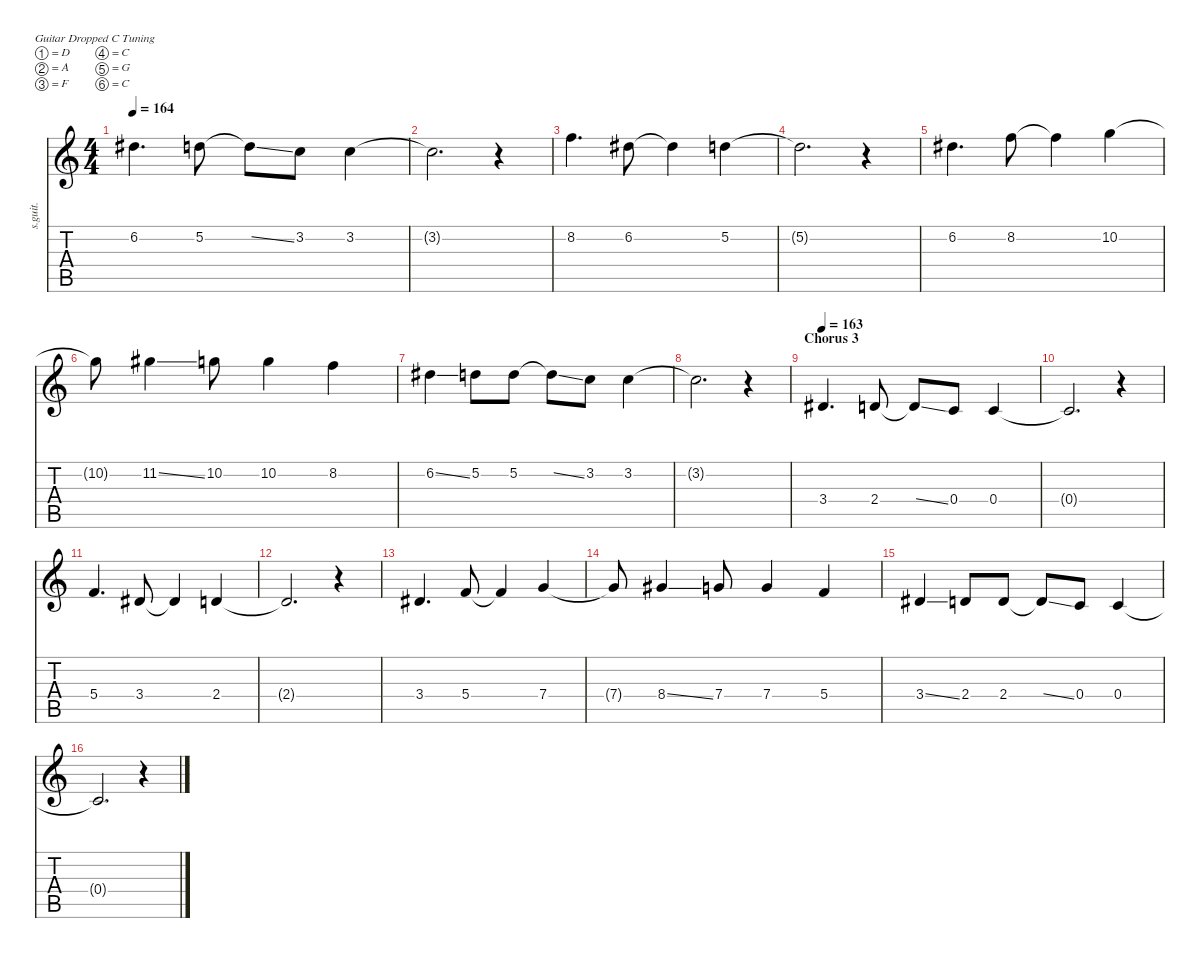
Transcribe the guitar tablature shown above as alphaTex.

\defaultSystemsLayout 4
\hideDynamics
\bracketExtendMode nobrackets
\track ("Serj & Daron | Vocals" "s.guit.") {instrument oboe}
\staff {score tabs}
\tuning (D4 A3 F3 C3 G2 C2)
\displaytranspose 12
\ts (4 4)
\tempo 164
\clef g2
\ks c
6.2{acc #}.4{d lyrics (0 "") lyrics (1 "") lyrics (2 "") lyrics (3 "") lyrics (4 "") dy f} 5.2.8{lyrics (0 "") lyrics (1 "") lyrics (2 "") lyrics (3 "") lyrics (4 "")} 5.2{ss t}.8{lyrics (0 "") lyrics (1 "") lyrics (2 "") lyrics (3 "") lyrics (4 "")} 3.2.8{lyrics (0 "") lyrics (1 "") lyrics (2 "") lyrics (3 "") lyrics (4 "")} 3.2.4{lyrics (0 "") lyrics (1 "") lyrics (2 "") lyrics (3 "") lyrics (4 "")} |
3.2{t}.2{d lyrics (0 "") lyrics (1 "") lyrics (2 "") lyrics (3 "") lyrics (4 "")} r.4 |
8.2.4{d lyrics (0 "") lyrics (1 "") lyrics (2 "") lyrics (3 "") lyrics (4 "")} 6.2{acc #}.8{lyrics (0 "") lyrics (1 "") lyrics (2 "") lyrics (3 "") lyrics (4 "")} 6.2{t acc #}.4{lyrics (0 "") lyrics (1 "") lyrics (2 "") lyrics (3 "") lyrics (4 "")} 5.2.4{lyrics (0 "") lyrics (1 "") lyrics (2 "") lyrics (3 "") lyrics (4 "")} |
5.2{t}.2{d lyrics (0 "") lyrics (1 "") lyrics (2 "") lyrics (3 "") lyrics (4 "")} r.4 |
6.2{acc #}.4{d lyrics (0 "") lyrics (1 "") lyrics (2 "") lyrics (3 "") lyrics (4 "")} 8.2.8{lyrics (0 "") lyrics (1 "") lyrics (2 "") lyrics (3 "") lyrics (4 "")} 8.2{t}.4{lyrics (0 "") lyrics (1 "") lyrics (2 "") lyrics (3 "") lyrics (4 "")} 10.2.4{lyrics (0 "") lyrics (1 "") lyrics (2 "") lyrics (3 "") lyrics (4 "")} |
10.2{t}.8{lyrics (0 "") lyrics (1 "") lyrics (2 "") lyrics (3 "") lyrics (4 "")} 11.2{ss acc #}.4{lyrics (0 "") lyrics (1 "") lyrics (2 "") lyrics (3 "") lyrics (4 "")} 10.2.8{lyrics (0 "") lyrics (1 "") lyrics (2 "") lyrics (3 "") lyrics (4 "")} 10.2.4{lyrics (0 "") lyrics (1 "") lyrics (2 "") lyrics (3 "") lyrics (4 "")} 8.2.4{lyrics (0 "") lyrics (1 "") lyrics (2 "") lyrics (3 "") lyrics (4 "")} |
6.2{ss acc #}.4{lyrics (0 "") lyrics (1 "") lyrics (2 "") lyrics (3 "") lyrics (4 "")} 5.2.8{lyrics (0 "") lyrics (1 "") lyrics (2 "") lyrics (3 "") lyrics (4 "")} 5.2.8{lyrics (0 "") lyrics (1 "") lyrics (2 "") lyrics (3 "") lyrics (4 "")} 5.2{ss t}.8{lyrics (0 "") lyrics (1 "") lyrics (2 "") lyrics (3 "") lyrics (4 "")} 3.2.8{lyrics (0 "") lyrics (1 "") lyrics (2 "") lyrics (3 "") lyrics (4 "")} 3.2.4{lyrics (0 "") lyrics (1 "") lyrics (2 "") lyrics (3 "") lyrics (4 "")} |
3.2{t}.2{d lyrics (0 "") lyrics (1 "") lyrics (2 "") lyrics (3 "") lyrics (4 "")} r.4 |
\section ("" "Chorus 3")
\tempo 163
3.4{acc #}.4{d lyrics (0 "") lyrics (1 "") lyrics (2 "") lyrics (3 "") lyrics (4 "")} 2.4.8{lyrics (0 "") lyrics (1 "") lyrics (2 "") lyrics (3 "") lyrics (4 "")} 2.4{ss t}.8{lyrics (0 "") lyrics (1 "") lyrics (2 "") lyrics (3 "") lyrics (4 "")} 0.4.8{lyrics (0 "") lyrics (1 "") lyrics (2 "") lyrics (3 "") lyrics (4 "")} 0.4.4{lyrics (0 "") lyrics (1 "") lyrics (2 "") lyrics (3 "") lyrics (4 "")} |
0.4{t}.2{d lyrics (0 "") lyrics (1 "") lyrics (2 "") lyrics (3 "") lyrics (4 "")} r.4 |
5.4.4{d lyrics (0 "") lyrics (1 "") lyrics (2 "") lyrics (3 "") lyrics (4 "")} 3.4{acc #}.8{lyrics (0 "") lyrics (1 "") lyrics (2 "") lyrics (3 "") lyrics (4 "")} 3.4{t acc #}.4{lyrics (0 "") lyrics (1 "") lyrics (2 "") lyrics (3 "") lyrics (4 "")} 2.4.4{lyrics (0 "") lyrics (1 "") lyrics (2 "") lyrics (3 "") lyrics (4 "")} |
2.4{t}.2{d lyrics (0 "") lyrics (1 "") lyrics (2 "") lyrics (3 "") lyrics (4 "")} r.4 |
3.4{acc #}.4{d lyrics (0 "") lyrics (1 "") lyrics (2 "") lyrics (3 "") lyrics (4 "")} 5.4.8{lyrics (0 "") lyrics (1 "") lyrics (2 "") lyrics (3 "") lyrics (4 "")} 5.4{t}.4{lyrics (0 "") lyrics (1 "") lyrics (2 "") lyrics (3 "") lyrics (4 "")} 7.4.4{lyrics (0 "") lyrics (1 "") lyrics (2 "") lyrics (3 "") lyrics (4 "")} |
7.4{t}.8{lyrics (0 "") lyrics (1 "") lyrics (2 "") lyrics (3 "") lyrics (4 "")} 8.4{ss acc #}.4{lyrics (0 "") lyrics (1 "") lyrics (2 "") lyrics (3 "") lyrics (4 "")} 7.4.8{lyrics (0 "") lyrics (1 "") lyrics (2 "") lyrics (3 "") lyrics (4 "")} 7.4.4{lyrics (0 "") lyrics (1 "") lyrics (2 "") lyrics (3 "") lyrics (4 "")} 5.4.4{lyrics (0 "") lyrics (1 "") lyrics (2 "") lyrics (3 "") lyrics (4 "")} |
3.4{ss acc #}.4{lyrics (0 "") lyrics (1 "") lyrics (2 "") lyrics (3 "") lyrics (4 "")} 2.4.8{lyrics (0 "") lyrics (1 "") lyrics (2 "") lyrics (3 "") lyrics (4 "")} 2.4.8{lyrics (0 "") lyrics (1 "") lyrics (2 "") lyrics (3 "") lyrics (4 "")} 2.4{ss t}.8{lyrics (0 "") lyrics (1 "") lyrics (2 "") lyrics (3 "") lyrics (4 "")} 0.4.8{lyrics (0 "") lyrics (1 "") lyrics (2 "") lyrics (3 "") lyrics (4 "")} 0.4.4{lyrics (0 "") lyrics (1 "") lyrics (2 "") lyrics (3 "") lyrics (4 "")} |
0.4{t}.2{d lyrics (0 "") lyrics (1 "") lyrics (2 "") lyrics (3 "") lyrics (4 "")} r.4
